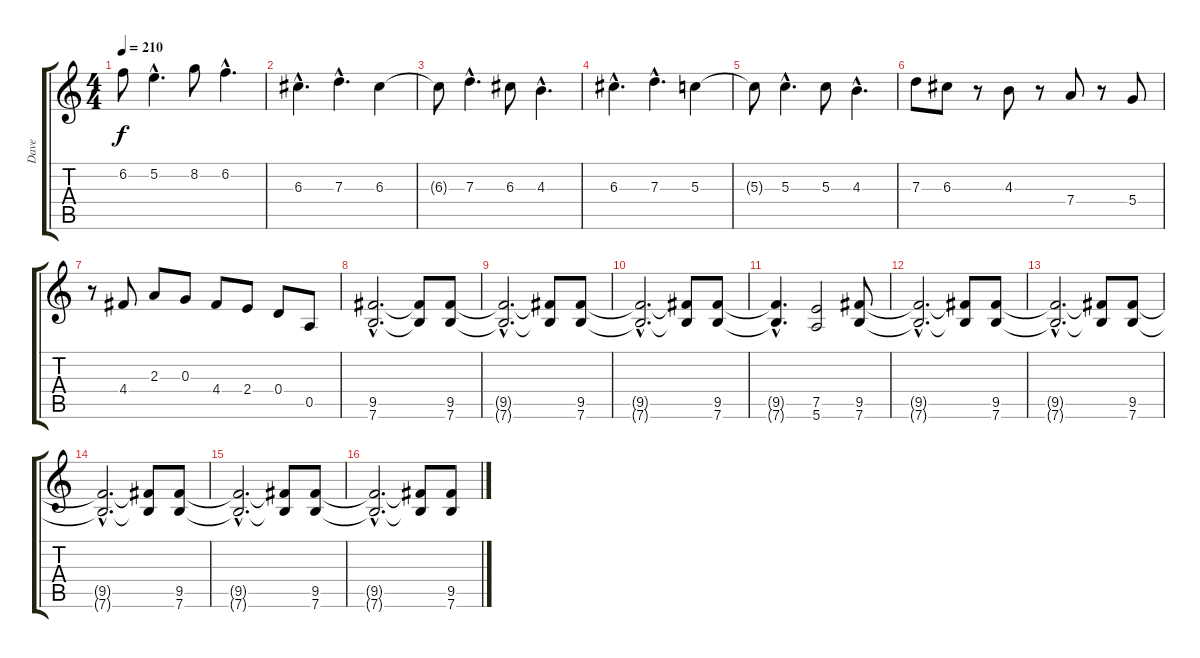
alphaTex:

\track ("Dave" "Dave") {instrument distortionguitar}
\staff {score tabs}
\tuning (E4 B3 G3 D3 A2 E2) {hide}
\ts (4 4)
\tempo 210
\clef g2
\ks c
6.2{t}.8{dy f} 5.2{hac}.4{d} 8.2.8 6.2{hac}.4{d} |
6.3{hac}.4{d} 7.3{hac}.4{d} 6.3.4 |
6.3{t}.8 7.3{hac}.4{d} 6.3.8 4.3{hac}.4{d} |
6.3{hac}.4{d} 7.3{hac}.4{d} 5.3.4 |
5.3{t}.8 5.3{hac}.4{d} 5.3.8 4.3{hac}.4{d} |
7.3.8 6.3.8 r.8 4.3.8 r.8 7.4.8 r.8 5.4.8 |
r.8 4.4.8 2.3.8 0.3.8 4.4.8 2.4.8 0.4.8 0.5.8 |
(9.5{hac} 7.6{hac}).2{d} (9.5{t} 7.6{t}).8 (9.5 7.6).8 |
(9.5{hac t} 7.6{hac t}).2{d} (9.5{t} 7.6{t}).8 (9.5 7.6).8 |
(9.5{hac t} 7.6{hac t}).2{d} (9.5{t} 7.6{t}).8 (9.5 7.6).8 |
(9.5{hac t} 7.6{hac t}).4{d} (7.5 5.6).2 (9.5 7.6).8 |
(9.5{hac t} 7.6{hac t}).2{d} (9.5{t} 7.6{t}).8 (9.5 7.6).8 |
(9.5{hac t} 7.6{hac t}).2{d} (9.5{t} 7.6{t}).8 (9.5 7.6).8 |
(9.5{hac t} 7.6{hac t}).2{d} (9.5{t} 7.6{t}).8 (9.5 7.6).8 |
(9.5{hac t} 7.6{hac t}).2{d} (9.5{t} 7.6{t}).8 (9.5 7.6).8 |
(9.5{hac t} 7.6{hac t}).2{d} (9.5{t} 7.6{t}).8 (9.5 7.6).8
